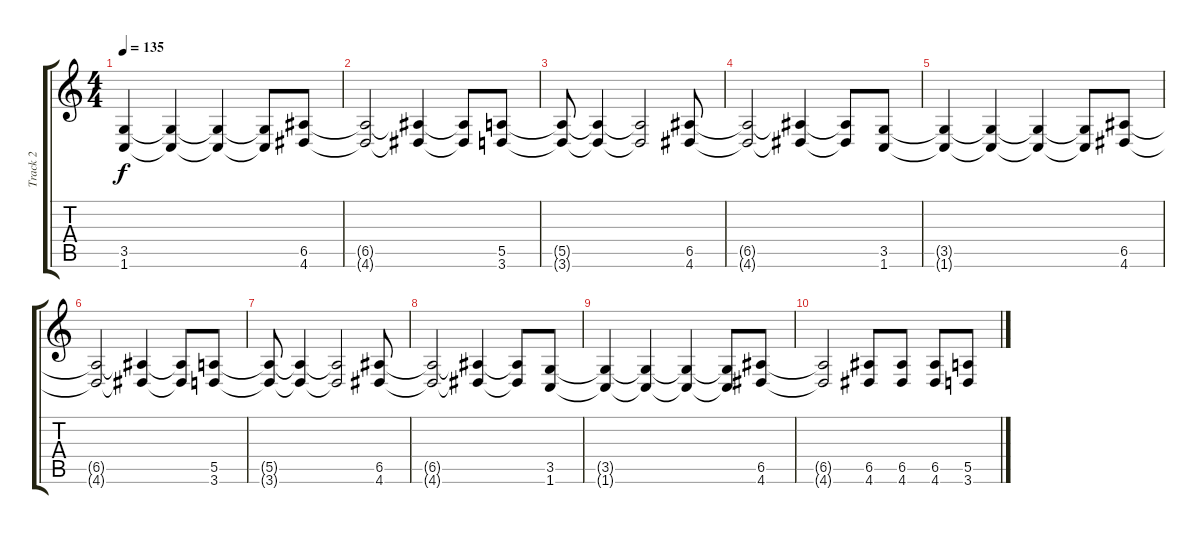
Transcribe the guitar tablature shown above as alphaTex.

\track ("Track 2" "Track 2") {instrument overdrivenguitar}
\staff {score tabs}
\tuning (B3 Gb3 D3 A2 E2 B1) {hide}
\ts (4 4)
\tempo 135
\clef g2
\ks c
(3.5{t} 1.6{t}).4{dy f} (3.5{t} 1.6{t}).4 (3.5{t} 1.6{t}).4 (3.5{t} 1.6{t}).8 (6.5 4.6).8 |
(6.5{t} 4.6{t}).2 (6.5{t} 4.6{t}).4 (6.5{t} 4.6{t}).8 (5.5 3.6).8 |
(5.5{t} 3.6{t}).8 (5.5{t} 3.6{t}).4 (5.5{t} 3.6{t}).2 (6.5 4.6).8 |
(6.5{t} 4.6{t}).2 (6.5{t} 4.6{t}).4 (6.5{t} 4.6{t}).8 (3.5 1.6).8 |
(3.5{t} 1.6{t}).4 (3.5{t} 1.6{t}).4 (3.5{t} 1.6{t}).4 (3.5{t} 1.6{t}).8 (6.5 4.6).8 |
(6.5{t} 4.6{t}).2 (6.5{t} 4.6{t}).4 (6.5{t} 4.6{t}).8 (5.5 3.6).8 |
(5.5{t} 3.6{t}).8 (5.5{t} 3.6{t}).4 (5.5{t} 3.6{t}).2 (6.5 4.6).8 |
(6.5{t} 4.6{t}).2 (6.5{t} 4.6{t}).4 (6.5{t} 4.6{t}).8 (3.5 1.6).8 |
(3.5{t} 1.6{t}).4 (3.5{t} 1.6{t}).4 (3.5{t} 1.6{t}).4 (3.5{t} 1.6{t}).8 (6.5 4.6).8 |
(6.5{t} 4.6{t}).2 (6.5 4.6).8 (6.5 4.6).8 (6.5 4.6).8 (5.5 3.6).8
